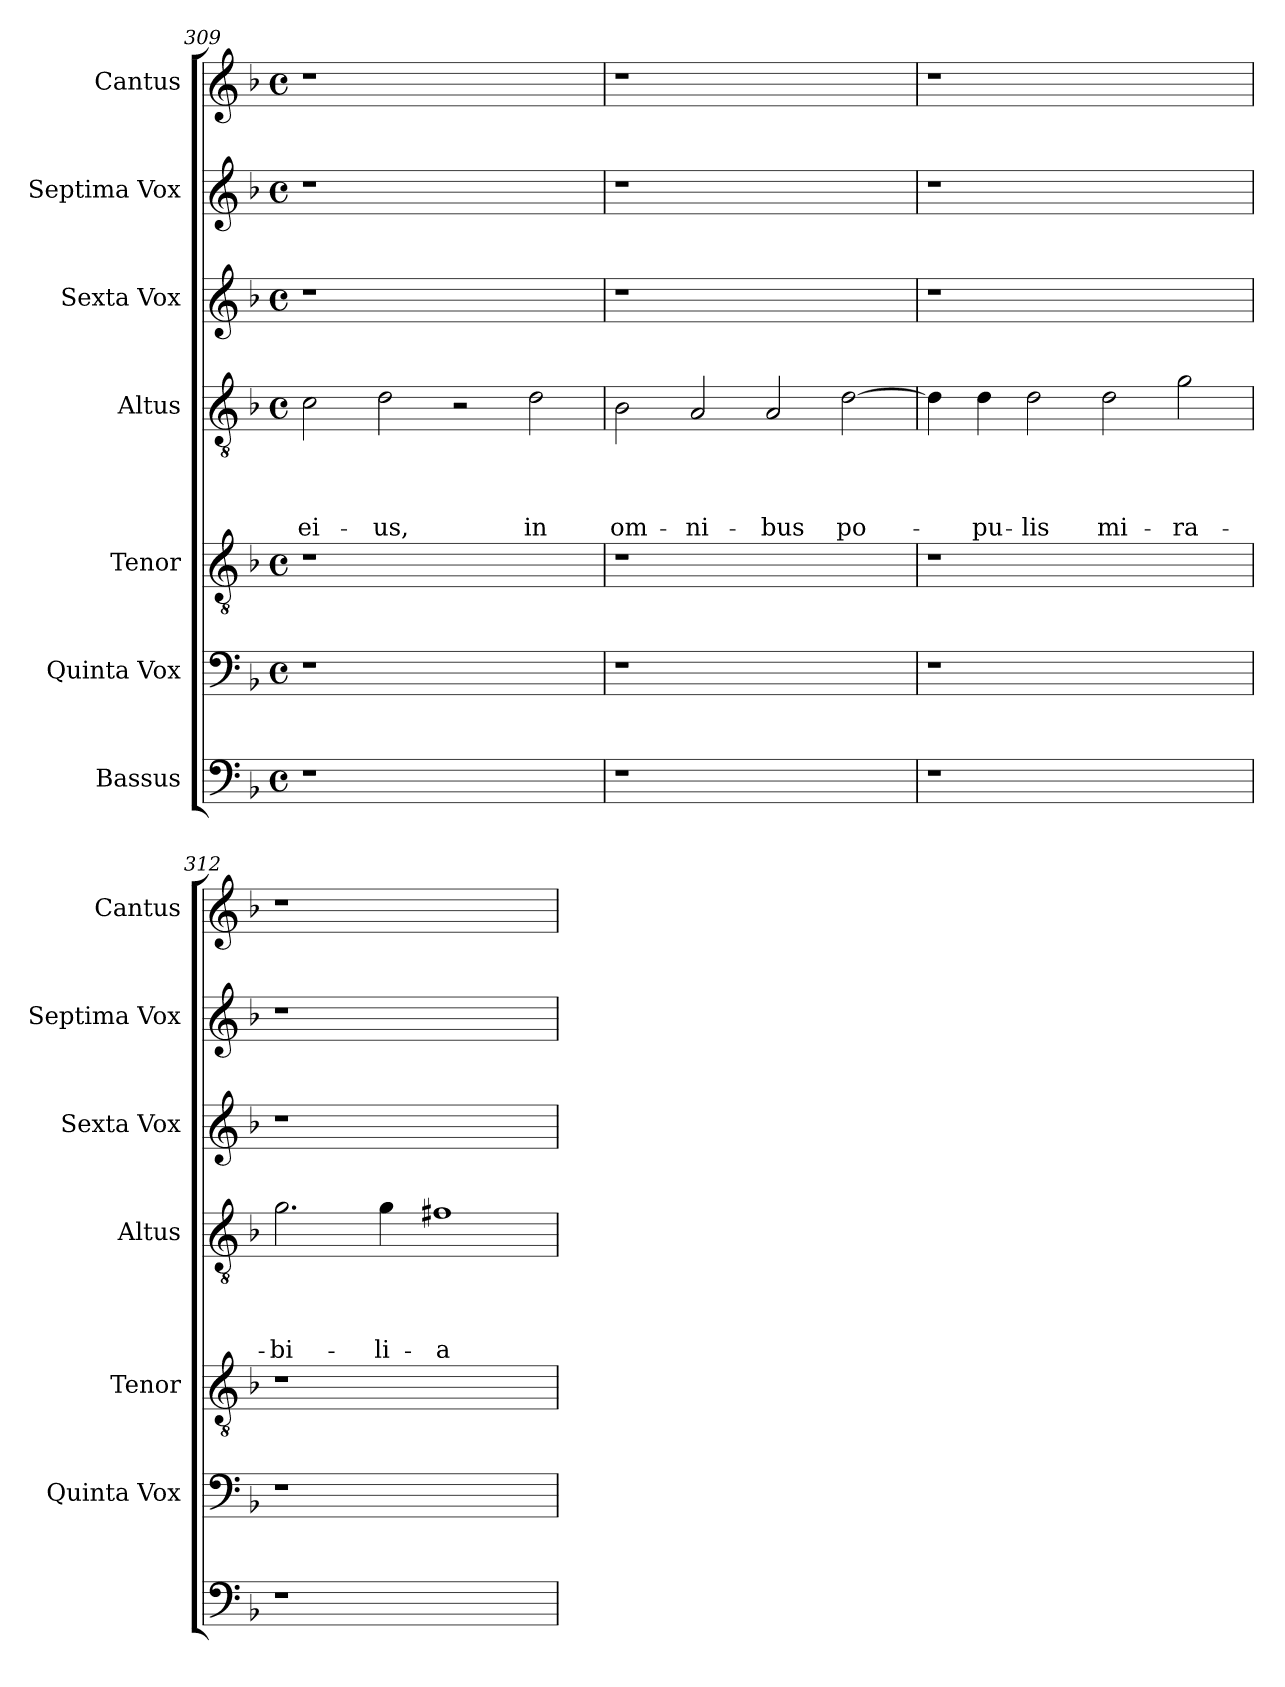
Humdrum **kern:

**kern	**kern	**kern	**kern	**text	**text	**text	**text	**kern	**kern	**kern
*part7	*part6	*part5	*part4	*part4	*part4	*part4	*part4	*part3	*part2	*part1
*staff7	*staff6	*staff5	*staff4	*staff4	*staff4	*staff4	*staff4	*staff3	*staff2	*staff1
*I"Bassus	*I"Quinta Vox	*I"Tenor	*I"Altus	*	*	*	*	*I"Sexta Vox	*I"Septima Vox	*I"Cantus
*	*I'Quinta Vox	*I'Tenor	*I'Altus	*	*	*	*	*I'Sexta Vox	*I'Septima Vox	*I'Cantus
*clefF4	*clefF4	*clefGv2	*clefGv2	*	*	*	*	*clefG2	*clefG2	*clefG2
*k[b-]	*k[b-]	*k[b-]	*k[b-]	*	*	*	*	*k[b-]	*k[b-]	*k[b-]
*F:	*F:	*F:	*F:	*	*	*	*	*F:	*F:	*F:
*M4/4	*M4/4	*M4/4	*M4/4	*	*	*	*	*M4/4	*M4/4	*M4/4
*met(c)	*met(c)	*met(c)	*met(c)	*	*	*	*	*met(c)	*met(c)	*met(c)
=309	=309	=309	=309	=309	=309	=309	=309	=309	=309	=309
!	!	!	!	!	!	!	!LO:LY:b	!	!	!
1r	1r	1r	2c\	.	.	.	ei-	1r	1r	1r
!	!	!	!	!	!	!	!LO:LY:b	!	!	!
.	.	.	2d\	.	.	.	-us,	.	.	.
1ryy	1ryy	1ryy	2r	.	.	.	.	1ryy	1ryy	1ryy
!	!	!	!	!	!	!	!LO:LY:b	!	!	!
.	.	.	2d\	.	.	.	in	.	.	.
=310	=310	=310	=310	=310	=310	=310	=310	=310	=310	=310
!	!	!	!	!	!	!	!LO:LY:b	!	!	!
1r	1r	1r	2B-\	.	.	.	om-	1r	1r	1r
!	!	!	!	!	!	!	!LO:LY:b	!	!	!
.	.	.	2A/	.	.	.	-ni-	.	.	.
!	!	!	!	!	!	!	!LO:LY:b	!	!	!
1ryy	1ryy	1ryy	2A/	.	.	.	-bus	1ryy	1ryy	1ryy
!	!	!	!	!	!	!	!LO:LY:b	!	!	!
.	.	.	[>2d\	.	.	.	po-	.	.	.
=311	=311	=311	=311	=311	=311	=311	=311	=311	=311	=311
1r	1r	1r	4d\]	.	.	.	.	1r	1r	1r
!	!	!	!	!	!	!	!LO:LY:b	!	!	!
.	.	.	4d\	.	.	.	-pu-	.	.	.
!	!	!	!	!	!	!	!LO:LY:b	!	!	!
.	.	.	2d\	.	.	.	-lis	.	.	.
!	!	!	!	!	!	!	!LO:LY:b	!	!	!
1ryy	1ryy	1ryy	2d\	.	.	.	mi-	1ryy	1ryy	1ryy
!	!	!	!	!	!	!	!LO:LY:b	!	!	!
.	.	.	2g\	.	.	.	-ra-	.	.	.
!!LO:LB:g=z
=312	=312	=312	=312	=312	=312	=312	=312	=312	=312	=312
!	!	!	!	!	!	!	!LO:LY:b	!	!	!
1r	1r	1r	2.g\	.	.	.	-bi-	1r	1r	1r
!	!	!	!	!	!	!	!LO:LY:b	!	!	!
.	.	.	4g\	.	.	.	-li-	.	.	.
!	!	!	!	!	!	!	!LO:LY:b	!	!	!
1ryy	1ryy	1ryy	1f#X	.	.	.	-a	1ryy	1ryy	1ryy
=	=	=	=	=	=	=	=	=	=	=
*-	*-	*-	*-	*-	*-	*-	*-	*-	*-	*-
